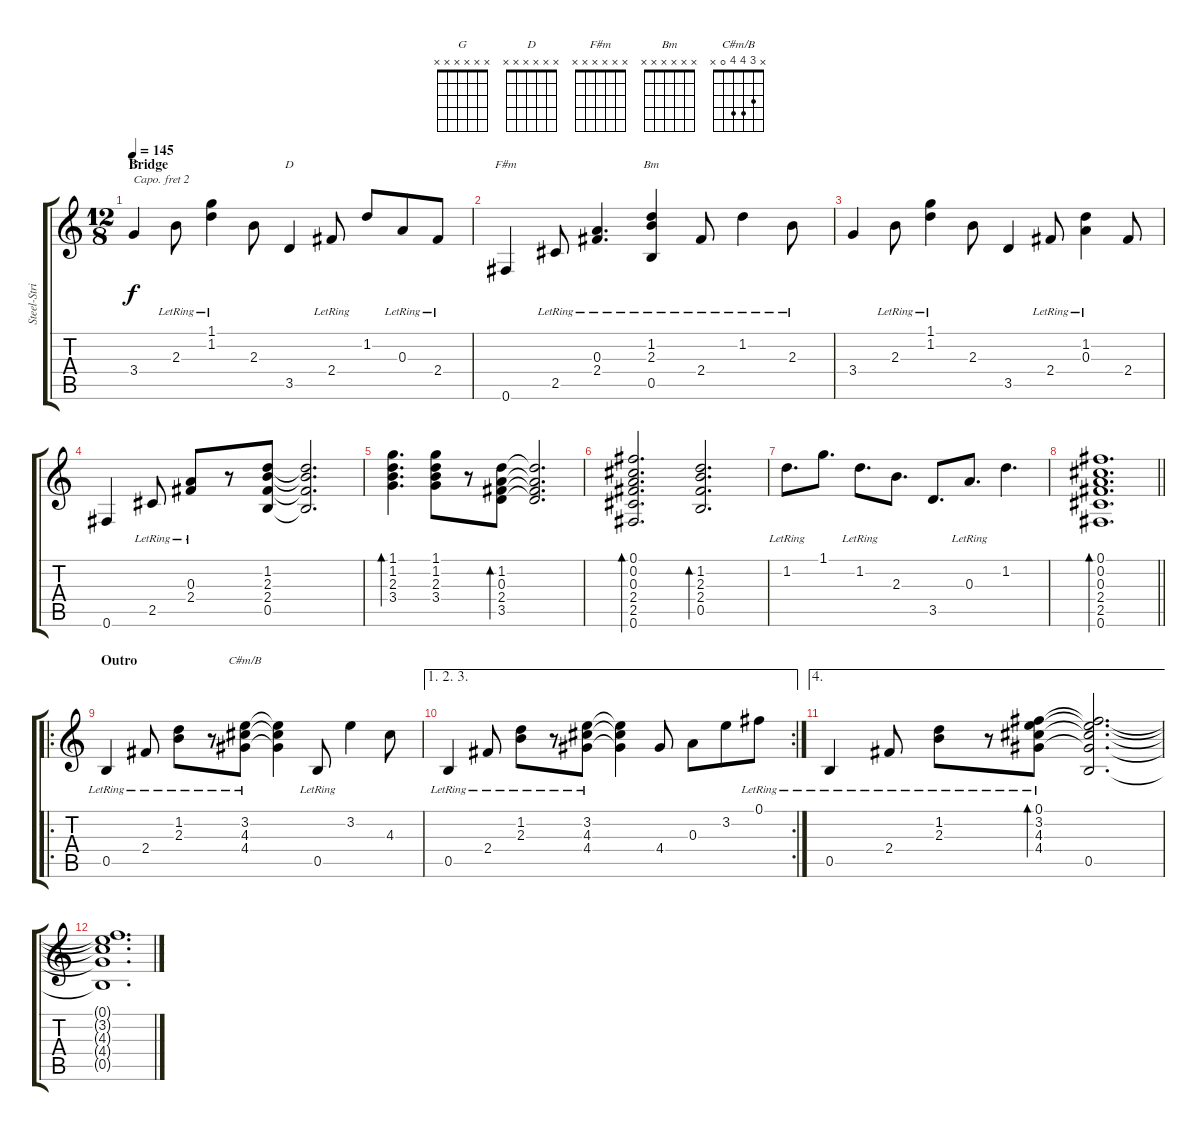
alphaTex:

\track ("Steel-Stringed Acoustic" "Steel-Stri") {instrument acousticguitarsteel}
\staff {score tabs}
\capo 2
\tuning (E4 B3 G3 D3 A2 E2) {hide}
\chord ("G" x x x x x x)
\chord ("D" x x x x x x)
\chord ("F#m" x x x x x x)
\chord ("Bm" x x x x x x)
\chord ("C#m/B" x 3 4 4 0 x)
\ts (12 8)
\section ("" "Bridge")
\tempo 145
\clef g2
\ks c
3.4.4{ch "G" dy f} 2.3{lr}.8 (1.1 1.2{lr}).4 2.3.8 3.5.4{ch "D"} 2.4{lr}.8 1.2.8 0.3{lr}.8 2.4{lr}.8 |
0.6.4{ch "F#m"} 2.5{lr}.8 (0.3{lr} 2.4).4{d} (1.2{lr} 2.3 0.5).4{ch "Bm"} 2.4{lr}.8 1.2{lr}.4 2.3{lr}.8 |
3.4.4 2.3{lr}.8 (1.1 1.2{lr}).4 2.3.8 3.5.4 2.4{lr}.8 (1.2 0.3{lr}).4 2.4.8 |
0.6.4 2.5{lr}.8 (0.3{lr} 2.4).8 r.8 (1.2 2.3 2.4 0.5).8 (1.2{t} 2.3{t} 2.4{t} 0.5{t}).2{d} |
(1.1 1.2 2.3 3.4).4{d bd 240} (1.1 1.2 2.3 3.4).8 r.8 (1.2 0.3 2.4 3.5).8{bd 480} (1.2{t} 0.3{t} 2.4{t} 3.5{t}).2{d} |
(0.1 0.2 0.3 2.4 2.5 0.6).2{d bd 480} (1.2 2.3 2.4 0.5).2{d bd 480} |
1.2{lr}.8{d} 1.1.8{d} 1.2{lr}.8{d} 2.3.8{d} 3.5.8{d} 0.3{lr}.8{d} 1.2.4{d} |
\barLineRight lightlight
(0.1 0.2 0.3 2.4 2.5 0.6).1{d bd 480} |
\ro
\section ("" "Outro")
0.5{lr}.4 2.4{lr}.8 (1.2{lr} 2.3{lr}).8 r.8 (3.2{lr} 4.3{lr} 4.4{lr}).8{ch "C#m/B"} (3.2{t} 4.3{t} 4.4{t}).4 0.5{lr}.8 3.2.4 4.3.8 |
\ae (1 2 3)
\rc 2
0.5{lr}.4 2.4{lr}.8 (1.2{lr} 2.3{lr}).8 r.8 (3.2{lr} 4.3{lr} 4.4{lr}).8 (3.2{t} 4.3{t} 4.4{t}).4 4.4.8 0.3.8 3.2.8 0.1{lr}.8 |
\ae 4
0.5{lr}.4 2.4{lr}.8 (1.2{lr} 2.3{lr}).8 r.8 (0.1 3.2{lr} 4.3{lr} 4.4{lr}).8{bd 480} (0.1{t} 3.2{t} 4.3{t} 4.4{t} 0.5).2{d} |
(0.1{t} 3.2{t} 4.3{t} 4.4{t} 0.5{t}).1{d}
